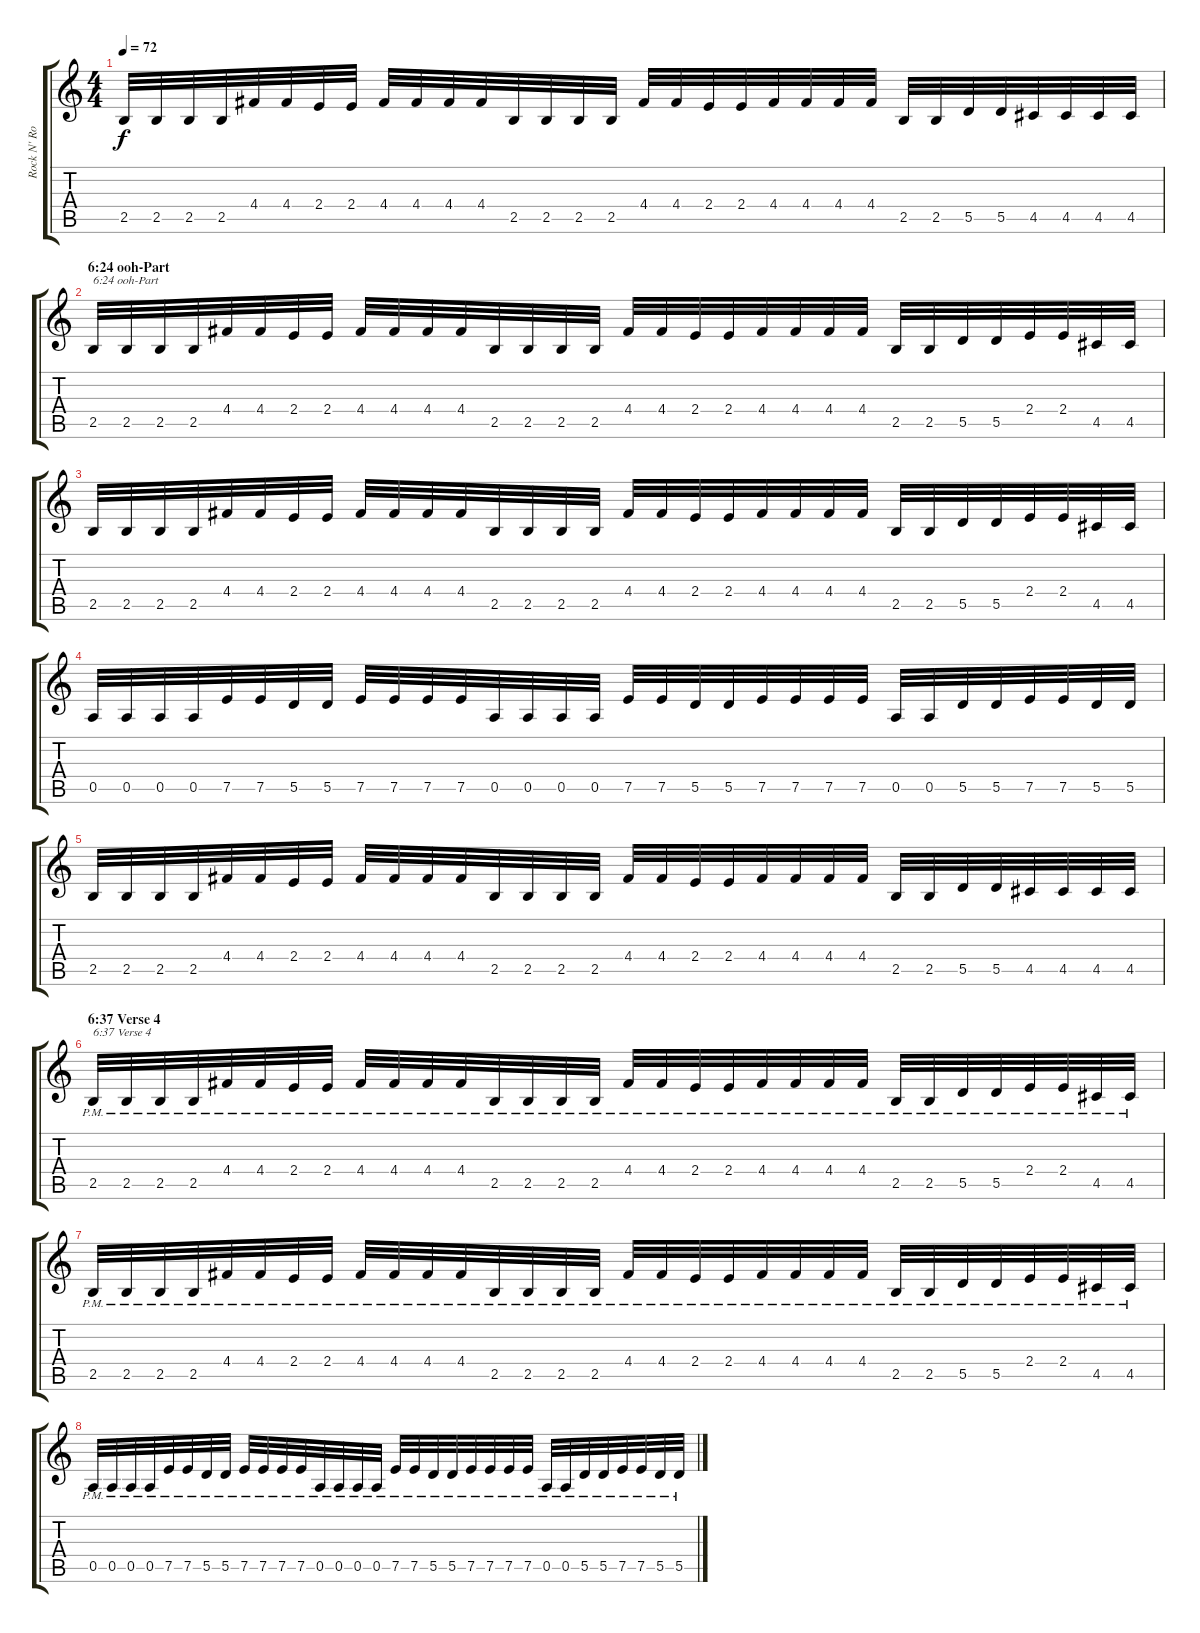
\track ("Rock N' Rolf (left)" "Rock N' Ro") {instrument distortionguitar}
\staff {score tabs}
\tuning (E4 B3 G3 D3 A2 E2) {hide}
\ts (4 4)
\tempo 72
\clef g2
\ks c
2.5.32{dy f} 2.5.32 2.5.32 2.5.32 4.4.32 4.4.32 2.4.32 2.4.32 4.4.32 4.4.32 4.4.32 4.4.32 2.5.32 2.5.32 2.5.32 2.5.32 4.4.32 4.4.32 2.4.32 2.4.32 4.4.32 4.4.32 4.4.32 4.4.32 2.5.32 2.5.32 5.5.32 5.5.32 4.5.32 4.5.32 4.5.32 4.5.32 |
\section ("" "6:24 ooh-Part")
2.5.32{txt "6:24 ooh-Part"} 2.5.32 2.5.32 2.5.32 4.4.32 4.4.32 2.4.32 2.4.32 4.4.32 4.4.32 4.4.32 4.4.32 2.5.32 2.5.32 2.5.32 2.5.32 4.4.32 4.4.32 2.4.32 2.4.32 4.4.32 4.4.32 4.4.32 4.4.32 2.5.32 2.5.32 5.5.32 5.5.32 2.4.32 2.4.32 4.5.32 4.5.32 |
2.5.32 2.5.32 2.5.32 2.5.32 4.4.32 4.4.32 2.4.32 2.4.32 4.4.32 4.4.32 4.4.32 4.4.32 2.5.32 2.5.32 2.5.32 2.5.32 4.4.32 4.4.32 2.4.32 2.4.32 4.4.32 4.4.32 4.4.32 4.4.32 2.5.32 2.5.32 5.5.32 5.5.32 2.4.32 2.4.32 4.5.32 4.5.32 |
0.5.32 0.5.32 0.5.32 0.5.32 7.5.32 7.5.32 5.5.32 5.5.32 7.5.32 7.5.32 7.5.32 7.5.32 0.5.32 0.5.32 0.5.32 0.5.32 7.5.32 7.5.32 5.5.32 5.5.32 7.5.32 7.5.32 7.5.32 7.5.32 0.5.32 0.5.32 5.5.32 5.5.32 7.5.32 7.5.32 5.5.32 5.5.32 |
2.5.32 2.5.32 2.5.32 2.5.32 4.4.32 4.4.32 2.4.32 2.4.32 4.4.32 4.4.32 4.4.32 4.4.32 2.5.32 2.5.32 2.5.32 2.5.32 4.4.32 4.4.32 2.4.32 2.4.32 4.4.32 4.4.32 4.4.32 4.4.32 2.5.32 2.5.32 5.5.32 5.5.32 4.5.32 4.5.32 4.5.32 4.5.32 |
\section ("" "6:37 Verse 4")
2.5{pm}.32{txt "6:37 Verse 4"} 2.5{pm}.32 2.5{pm}.32 2.5{pm}.32 4.4{pm}.32 4.4{pm}.32 2.4{pm}.32 2.4{pm}.32 4.4{pm}.32 4.4{pm}.32 4.4{pm}.32 4.4{pm}.32 2.5{pm}.32 2.5{pm}.32 2.5{pm}.32 2.5{pm}.32 4.4{pm}.32 4.4{pm}.32 2.4{pm}.32 2.4{pm}.32 4.4{pm}.32 4.4{pm}.32 4.4{pm}.32 4.4{pm}.32 2.5{pm}.32 2.5{pm}.32 5.5{pm}.32 5.5{pm}.32 2.4{pm}.32 2.4{pm}.32 4.5{pm}.32 4.5{pm}.32 |
2.5{pm}.32 2.5{pm}.32 2.5{pm}.32 2.5{pm}.32 4.4{pm}.32 4.4{pm}.32 2.4{pm}.32 2.4{pm}.32 4.4{pm}.32 4.4{pm}.32 4.4{pm}.32 4.4{pm}.32 2.5{pm}.32 2.5{pm}.32 2.5{pm}.32 2.5{pm}.32 4.4{pm}.32 4.4{pm}.32 2.4{pm}.32 2.4{pm}.32 4.4{pm}.32 4.4{pm}.32 4.4{pm}.32 4.4{pm}.32 2.5{pm}.32 2.5{pm}.32 5.5{pm}.32 5.5{pm}.32 2.4{pm}.32 2.4{pm}.32 4.5{pm}.32 4.5{pm}.32 |
0.5{pm}.32 0.5{pm}.32 0.5{pm}.32 0.5{pm}.32 7.5{pm}.32 7.5{pm}.32 5.5{pm}.32 5.5{pm}.32 7.5{pm}.32 7.5{pm}.32 7.5{pm}.32 7.5{pm}.32 0.5{pm}.32 0.5{pm}.32 0.5{pm}.32 0.5{pm}.32 7.5{pm}.32 7.5{pm}.32 5.5{pm}.32 5.5{pm}.32 7.5{pm}.32 7.5{pm}.32 7.5{pm}.32 7.5{pm}.32 0.5{pm}.32 0.5{pm}.32 5.5{pm}.32 5.5{pm}.32 7.5{pm}.32 7.5{pm}.32 5.5{pm}.32 5.5{pm}.32
